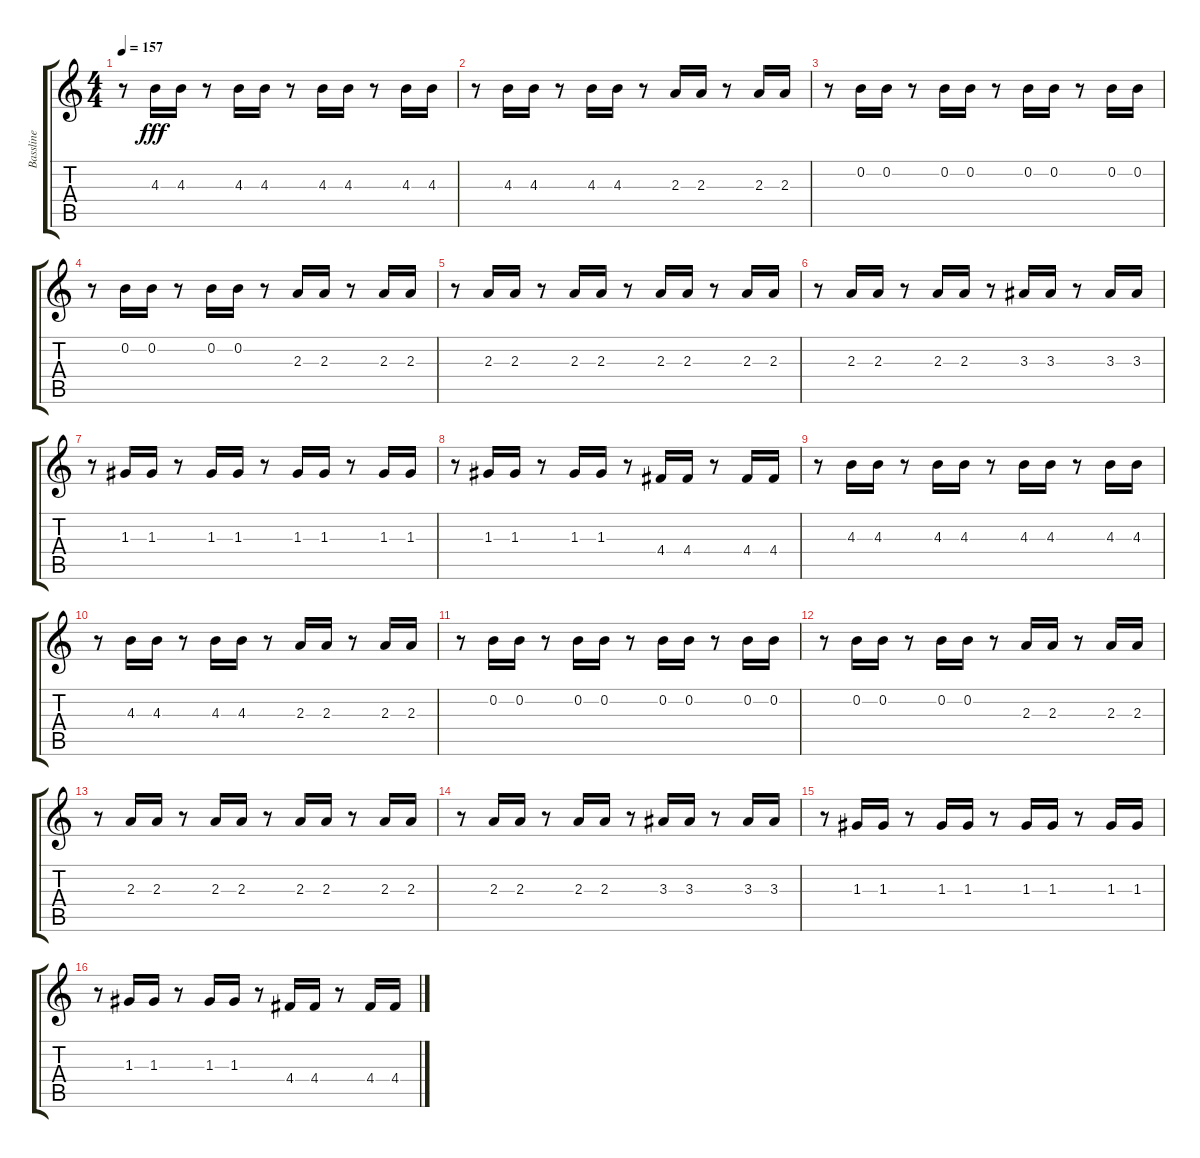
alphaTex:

\track ("Bassline" "Bassline") {instrument synthbass2}
\staff {score tabs}
\tuning (E4 B3 G3 D3 A2 E2) {hide}
\ts (4 4)
\tempo 157
\clef g2
\ks c
r.8{dy fff} 4.3.16 4.3.16 r.8 4.3.16 4.3.16 r.8 4.3.16 4.3.16 r.8 4.3.16 4.3.16 |
r.8 4.3.16 4.3.16 r.8 4.3.16 4.3.16 r.8 2.3.16 2.3.16 r.8 2.3.16 2.3.16 |
r.8 0.2.16 0.2.16 r.8 0.2.16 0.2.16 r.8 0.2.16 0.2.16 r.8 0.2.16 0.2.16 |
r.8 0.2.16 0.2.16 r.8 0.2.16 0.2.16 r.8 2.3.16 2.3.16 r.8 2.3.16 2.3.16 |
r.8 2.3.16 2.3.16 r.8 2.3.16 2.3.16 r.8 2.3.16 2.3.16 r.8 2.3.16 2.3.16 |
r.8 2.3.16 2.3.16 r.8 2.3.16 2.3.16 r.8 3.3.16 3.3.16 r.8 3.3.16 3.3.16 |
r.8 1.3.16 1.3.16 r.8 1.3.16 1.3.16 r.8 1.3.16 1.3.16 r.8 1.3.16 1.3.16 |
r.8 1.3.16 1.3.16 r.8 1.3.16 1.3.16 r.8 4.4.16 4.4.16 r.8 4.4.16 4.4.16 |
r.8 4.3.16 4.3.16 r.8 4.3.16 4.3.16 r.8 4.3.16 4.3.16 r.8 4.3.16 4.3.16 |
r.8 4.3.16 4.3.16 r.8 4.3.16 4.3.16 r.8 2.3.16 2.3.16 r.8 2.3.16 2.3.16 |
r.8 0.2.16 0.2.16 r.8 0.2.16 0.2.16 r.8 0.2.16 0.2.16 r.8 0.2.16 0.2.16 |
r.8 0.2.16 0.2.16 r.8 0.2.16 0.2.16 r.8 2.3.16 2.3.16 r.8 2.3.16 2.3.16 |
r.8 2.3.16 2.3.16 r.8 2.3.16 2.3.16 r.8 2.3.16 2.3.16 r.8 2.3.16 2.3.16 |
r.8 2.3.16 2.3.16 r.8 2.3.16 2.3.16 r.8 3.3.16 3.3.16 r.8 3.3.16 3.3.16 |
r.8 1.3.16 1.3.16 r.8 1.3.16 1.3.16 r.8 1.3.16 1.3.16 r.8 1.3.16 1.3.16 |
r.8 1.3.16 1.3.16 r.8 1.3.16 1.3.16 r.8 4.4.16 4.4.16 r.8 4.4.16 4.4.16
